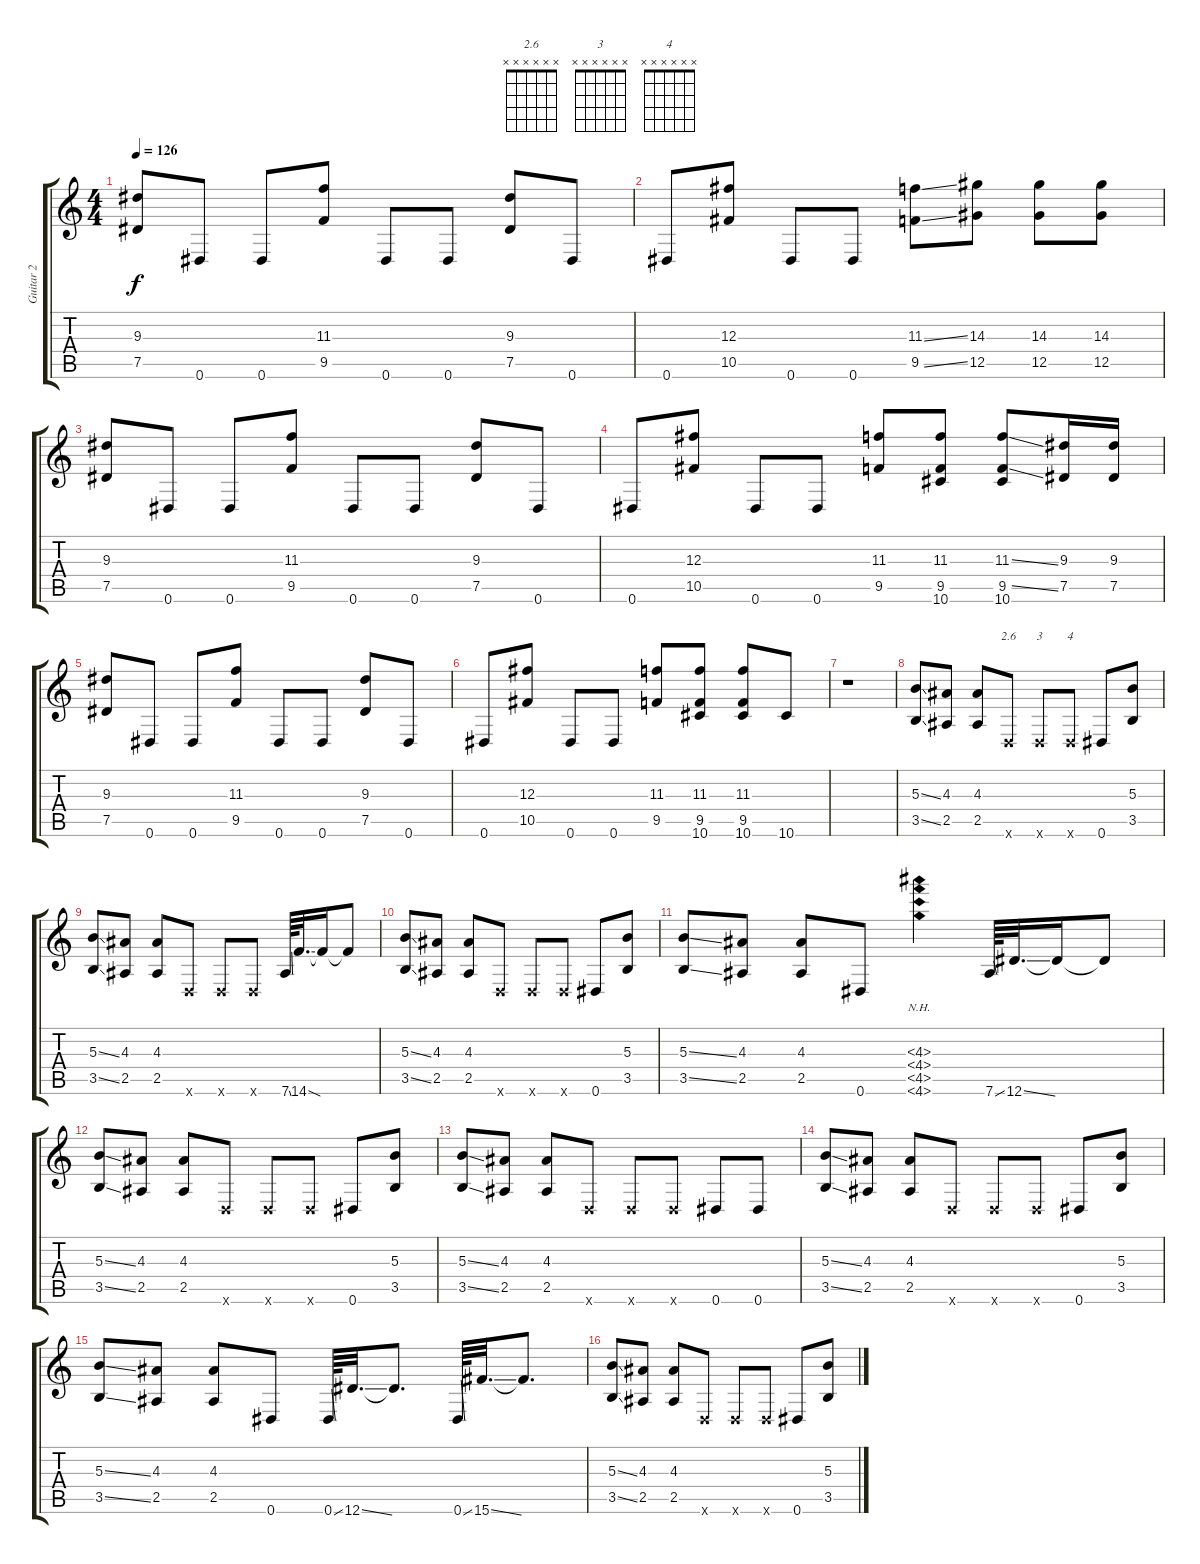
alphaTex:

\track ("Guitar 2" "Guitar 2") {instrument overdrivenguitar}
\staff {score tabs}
\tuning (Eb4 Bb3 Gb3 Db3 Ab2 Eb2) {hide}
\chord ("2.6" x x x x x x)
\chord ("3" x x x x x x)
\chord ("4" x x x x x x)
\ts (4 4)
\tempo 126
\clef g2
\ks c
(9.3 7.5).8{dy f} 0.6.8 0.6.8 (11.3 9.5).8 0.6.8 0.6.8 (9.3 7.5).8 0.6.8 |
0.6.8 (12.3 10.5).8 0.6.8 0.6.8 (11.3{ss} 9.5{ss}).8 (14.3 12.5).8 (14.3 12.5).8 (14.3 12.5).8 |
(9.3 7.5).8 0.6.8 0.6.8 (11.3 9.5).8 0.6.8 0.6.8 (9.3 7.5).8 0.6.8 |
0.6.8 (12.3 10.5).8 0.6.8 0.6.8 (11.3 9.5).8 (11.3 9.5 10.6).8 (11.3{ss} 9.5{ss} 10.6).8 (9.3 7.5).16 (9.3 7.5).16 |
(9.3 7.5).8 0.6.8 0.6.8 (11.3 9.5).8 0.6.8 0.6.8 (9.3 7.5).8 0.6.8 |
0.6.8 (12.3 10.5).8 0.6.8 0.6.8 (11.3 9.5).8 (11.3 9.5 10.6).8 (11.3 9.5 10.6).8 10.6.8 |
r.1 |
(5.3{ss} 3.5{ss}).8 (4.3 2.5).8 (4.3 2.5).8 -1.6{x}.8{ch "2.6"} -1.6{x}.8{ch "3"} -1.6{x}.8{ch "4"} 0.6.8 (5.3 3.5).8 |
(5.3{ss} 3.5{ss}).8 (4.3 2.5).8 (4.3 2.5).8 -1.6{x}.8 -1.6{x}.8 -1.6{x}.8 7.6{ss}.64 14.6{ss}.32{d} 14.6{t}.16 14.6{t}.8 |
(5.3{ss} 3.5{ss}).8 (4.3 2.5).8 (4.3 2.5).8 -1.6{x}.8 -1.6{x}.8 -1.6{x}.8 0.6.8 (5.3 3.5).8 |
(5.3{ss} 3.5{ss}).8 (4.3 2.5).8 (4.3 2.5).8 0.6.8 (4.3{nh} 4.4{nh} 4.5{nh} 4.6{nh}).4 7.6{ss}.64 12.6{ss}.32{d} 12.6{t}.16 12.6{t}.8 |
(5.3{ss} 3.5{ss}).8 (4.3 2.5).8 (4.3 2.5).8 -1.6{x}.8 -1.6{x}.8 -1.6{x}.8 0.6.8 (5.3 3.5).8 |
(5.3{ss} 3.5{ss}).8 (4.3 2.5).8 (4.3 2.5).8 -1.6{x}.8 -1.6{x}.8 -1.6{x}.8 0.6.8 0.6.8 |
(5.3{ss} 3.5{ss}).8 (4.3 2.5).8 (4.3 2.5).8 -1.6{x}.8 -1.6{x}.8 -1.6{x}.8 0.6.8 (5.3 3.5).8 |
(5.3{ss} 3.5{ss}).8 (4.3 2.5).8 (4.3 2.5).8 0.6.8 0.6{ss}.64 12.6{ss}.32{d} 12.6{t}.8{d} 0.6{ss}.64 15.6{ss}.32{d} 15.6{t}.8{d} |
(5.3{ss} 3.5{ss}).8 (4.3 2.5).8 (4.3 2.5).8 -1.6{x}.8 -1.6{x}.8 -1.6{x}.8 0.6.8 (5.3 3.5).8
